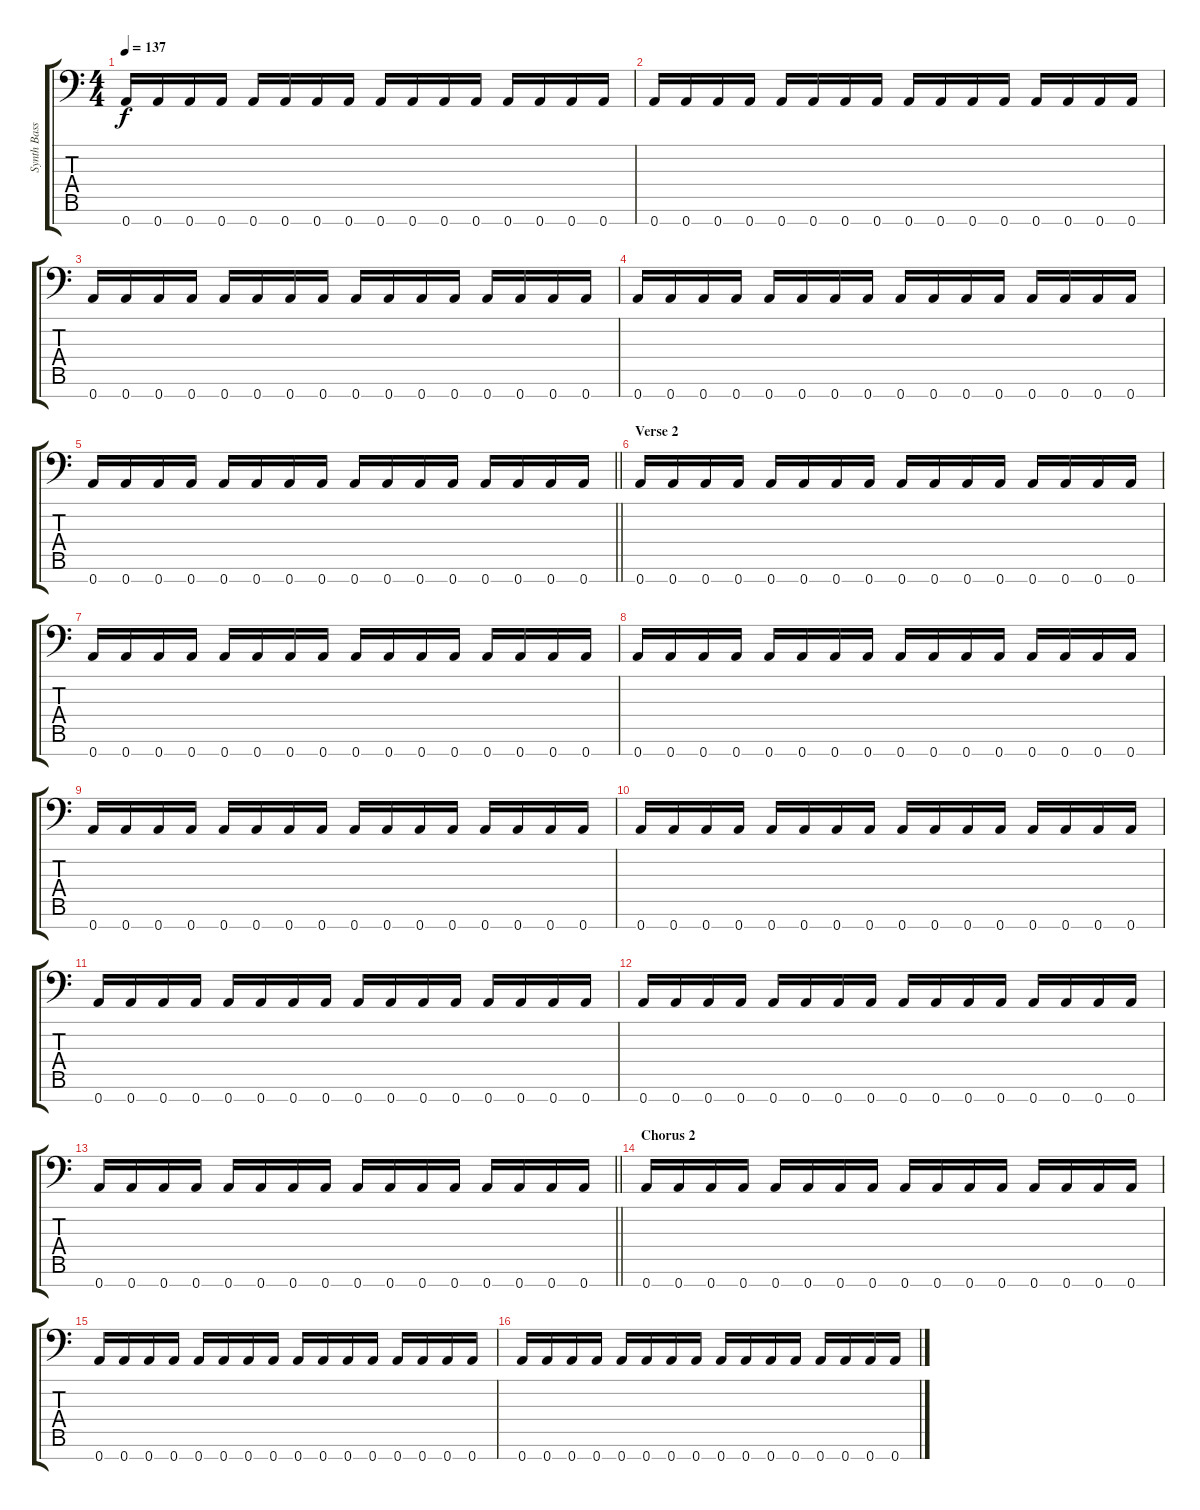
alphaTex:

\track ("Synth Bass" "Synth Bass") {instrument synthbass1}
\staff {score tabs}
\tuning (E4 B3 G3 D3 A2 E2 A1) {hide}
\ts (4 4)
\tempo 137
\clef f4
\ks c
0.7.16{dy f} 0.7.16 0.7.16 0.7.16 0.7.16 0.7.16 0.7.16 0.7.16 0.7.16 0.7.16 0.7.16 0.7.16 0.7.16 0.7.16 0.7.16 0.7.16 |
0.7.16 0.7.16 0.7.16 0.7.16 0.7.16 0.7.16 0.7.16 0.7.16 0.7.16 0.7.16 0.7.16 0.7.16 0.7.16 0.7.16 0.7.16 0.7.16 |
0.7.16 0.7.16 0.7.16 0.7.16 0.7.16 0.7.16 0.7.16 0.7.16 0.7.16 0.7.16 0.7.16 0.7.16 0.7.16 0.7.16 0.7.16 0.7.16 |
0.7.16 0.7.16 0.7.16 0.7.16 0.7.16 0.7.16 0.7.16 0.7.16 0.7.16 0.7.16 0.7.16 0.7.16 0.7.16 0.7.16 0.7.16 0.7.16 |
\barLineRight lightlight
0.7.16 0.7.16 0.7.16 0.7.16 0.7.16 0.7.16 0.7.16 0.7.16 0.7.16 0.7.16 0.7.16 0.7.16 0.7.16 0.7.16 0.7.16 0.7.16 |
\section ("" "Verse 2")
0.7.16 0.7.16 0.7.16 0.7.16 0.7.16 0.7.16 0.7.16 0.7.16 0.7.16 0.7.16 0.7.16 0.7.16 0.7.16 0.7.16 0.7.16 0.7.16 |
0.7.16 0.7.16 0.7.16 0.7.16 0.7.16 0.7.16 0.7.16 0.7.16 0.7.16 0.7.16 0.7.16 0.7.16 0.7.16 0.7.16 0.7.16 0.7.16 |
0.7.16 0.7.16 0.7.16 0.7.16 0.7.16 0.7.16 0.7.16 0.7.16 0.7.16 0.7.16 0.7.16 0.7.16 0.7.16 0.7.16 0.7.16 0.7.16 |
0.7.16 0.7.16 0.7.16 0.7.16 0.7.16 0.7.16 0.7.16 0.7.16 0.7.16 0.7.16 0.7.16 0.7.16 0.7.16 0.7.16 0.7.16 0.7.16 |
0.7.16 0.7.16 0.7.16 0.7.16 0.7.16 0.7.16 0.7.16 0.7.16 0.7.16 0.7.16 0.7.16 0.7.16 0.7.16 0.7.16 0.7.16 0.7.16 |
0.7.16 0.7.16 0.7.16 0.7.16 0.7.16 0.7.16 0.7.16 0.7.16 0.7.16 0.7.16 0.7.16 0.7.16 0.7.16 0.7.16 0.7.16 0.7.16 |
0.7.16 0.7.16 0.7.16 0.7.16 0.7.16 0.7.16 0.7.16 0.7.16 0.7.16 0.7.16 0.7.16 0.7.16 0.7.16 0.7.16 0.7.16 0.7.16 |
\barLineRight lightlight
0.7.16 0.7.16 0.7.16 0.7.16 0.7.16 0.7.16 0.7.16 0.7.16 0.7.16 0.7.16 0.7.16 0.7.16 0.7.16 0.7.16 0.7.16 0.7.16 |
\section ("" "Chorus 2")
0.7.16 0.7.16 0.7.16 0.7.16 0.7.16 0.7.16 0.7.16 0.7.16 0.7.16 0.7.16 0.7.16 0.7.16 0.7.16 0.7.16 0.7.16 0.7.16 |
0.7.16 0.7.16 0.7.16 0.7.16 0.7.16 0.7.16 0.7.16 0.7.16 0.7.16 0.7.16 0.7.16 0.7.16 0.7.16 0.7.16 0.7.16 0.7.16 |
0.7.16 0.7.16 0.7.16 0.7.16 0.7.16 0.7.16 0.7.16 0.7.16 0.7.16 0.7.16 0.7.16 0.7.16 0.7.16 0.7.16 0.7.16 0.7.16
